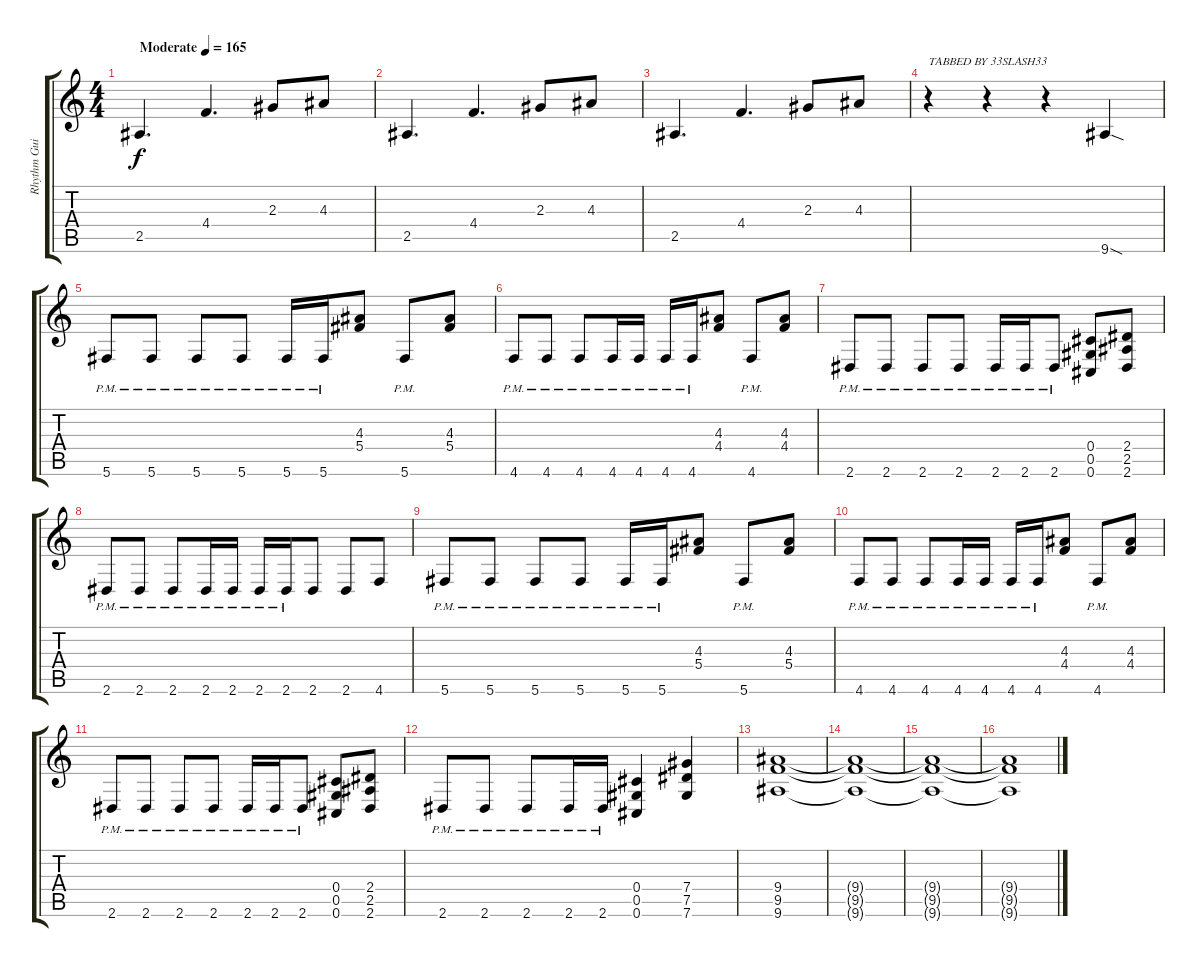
\track ("Rhythm Guitar" "Rhythm Gui") {instrument distortionguitar}
\staff {score tabs}
\tuning (Eb4 Bb3 Gb3 Db3 Ab2 Db2) {hide}
\ts (4 4)
\tempo (165 "Moderate")
\clef g2
\ks c
2.5.4{d dy f instrument distortionguitar} 4.4.4{d} 2.3.8 4.3.8 |
2.5.4{d} 4.4.4{d} 2.3.8 4.3.8 |
2.5.4{d} 4.4.4{d} 2.3.8 4.3.8 |
r.4{txt "TABBED BY 33SLASH33"} r.4 r.4 9.6{sod}.4 |
5.6{pm}.8 5.6{pm}.8 5.6{pm}.8 5.6{pm}.8 5.6{pm}.16 5.6{pm}.16 (4.3 5.4).8 5.6{pm}.8 (4.3 5.4).8 |
4.6{pm}.8 4.6{pm}.8 4.6{pm}.8 4.6{pm}.16 4.6{pm}.16 4.6{pm}.16 4.6{pm}.16 (4.3 4.4).8 4.6{pm}.8 (4.3 4.4).8 |
2.6{pm}.8 2.6{pm}.8 2.6{pm}.8 2.6{pm}.8 2.6{pm}.16 2.6{pm}.16 2.6{pm}.8 (0.4 0.5 0.6).8 (2.4 2.5 2.6).8 |
2.6{pm}.8 2.6{pm}.8 2.6{pm}.8 2.6{pm}.16 2.6{pm}.16 2.6{pm}.16 2.6{pm}.16 2.6.8 2.6.8 4.6.8 |
5.6{pm}.8 5.6{pm}.8 5.6{pm}.8 5.6{pm}.8 5.6{pm}.16 5.6{pm}.16 (4.3 5.4).8 5.6{pm}.8 (4.3 5.4).8 |
4.6{pm}.8 4.6{pm}.8 4.6{pm}.8 4.6{pm}.16 4.6{pm}.16 4.6{pm}.16 4.6{pm}.16 (4.3 4.4).8 4.6{pm}.8 (4.3 4.4).8 |
2.6{pm}.8 2.6{pm}.8 2.6{pm}.8 2.6{pm}.8 2.6{pm}.16 2.6{pm}.16 2.6{pm}.8 (0.4 0.5 0.6).8 (2.4 2.5 2.6).8 |
2.6{pm}.8 2.6{pm}.8 2.6{pm}.8 2.6{pm}.16 2.6{pm}.16 (0.4 0.5 0.6).4 (7.4 7.5 7.6).4 |
(9.4 9.5 9.6).1 |
(9.4{t} 9.5{t} 9.6{t}).1 |
(9.4{t} 9.5{t} 9.6{t}).1 |
(9.4{t} 9.5{t} 9.6{t}).1
